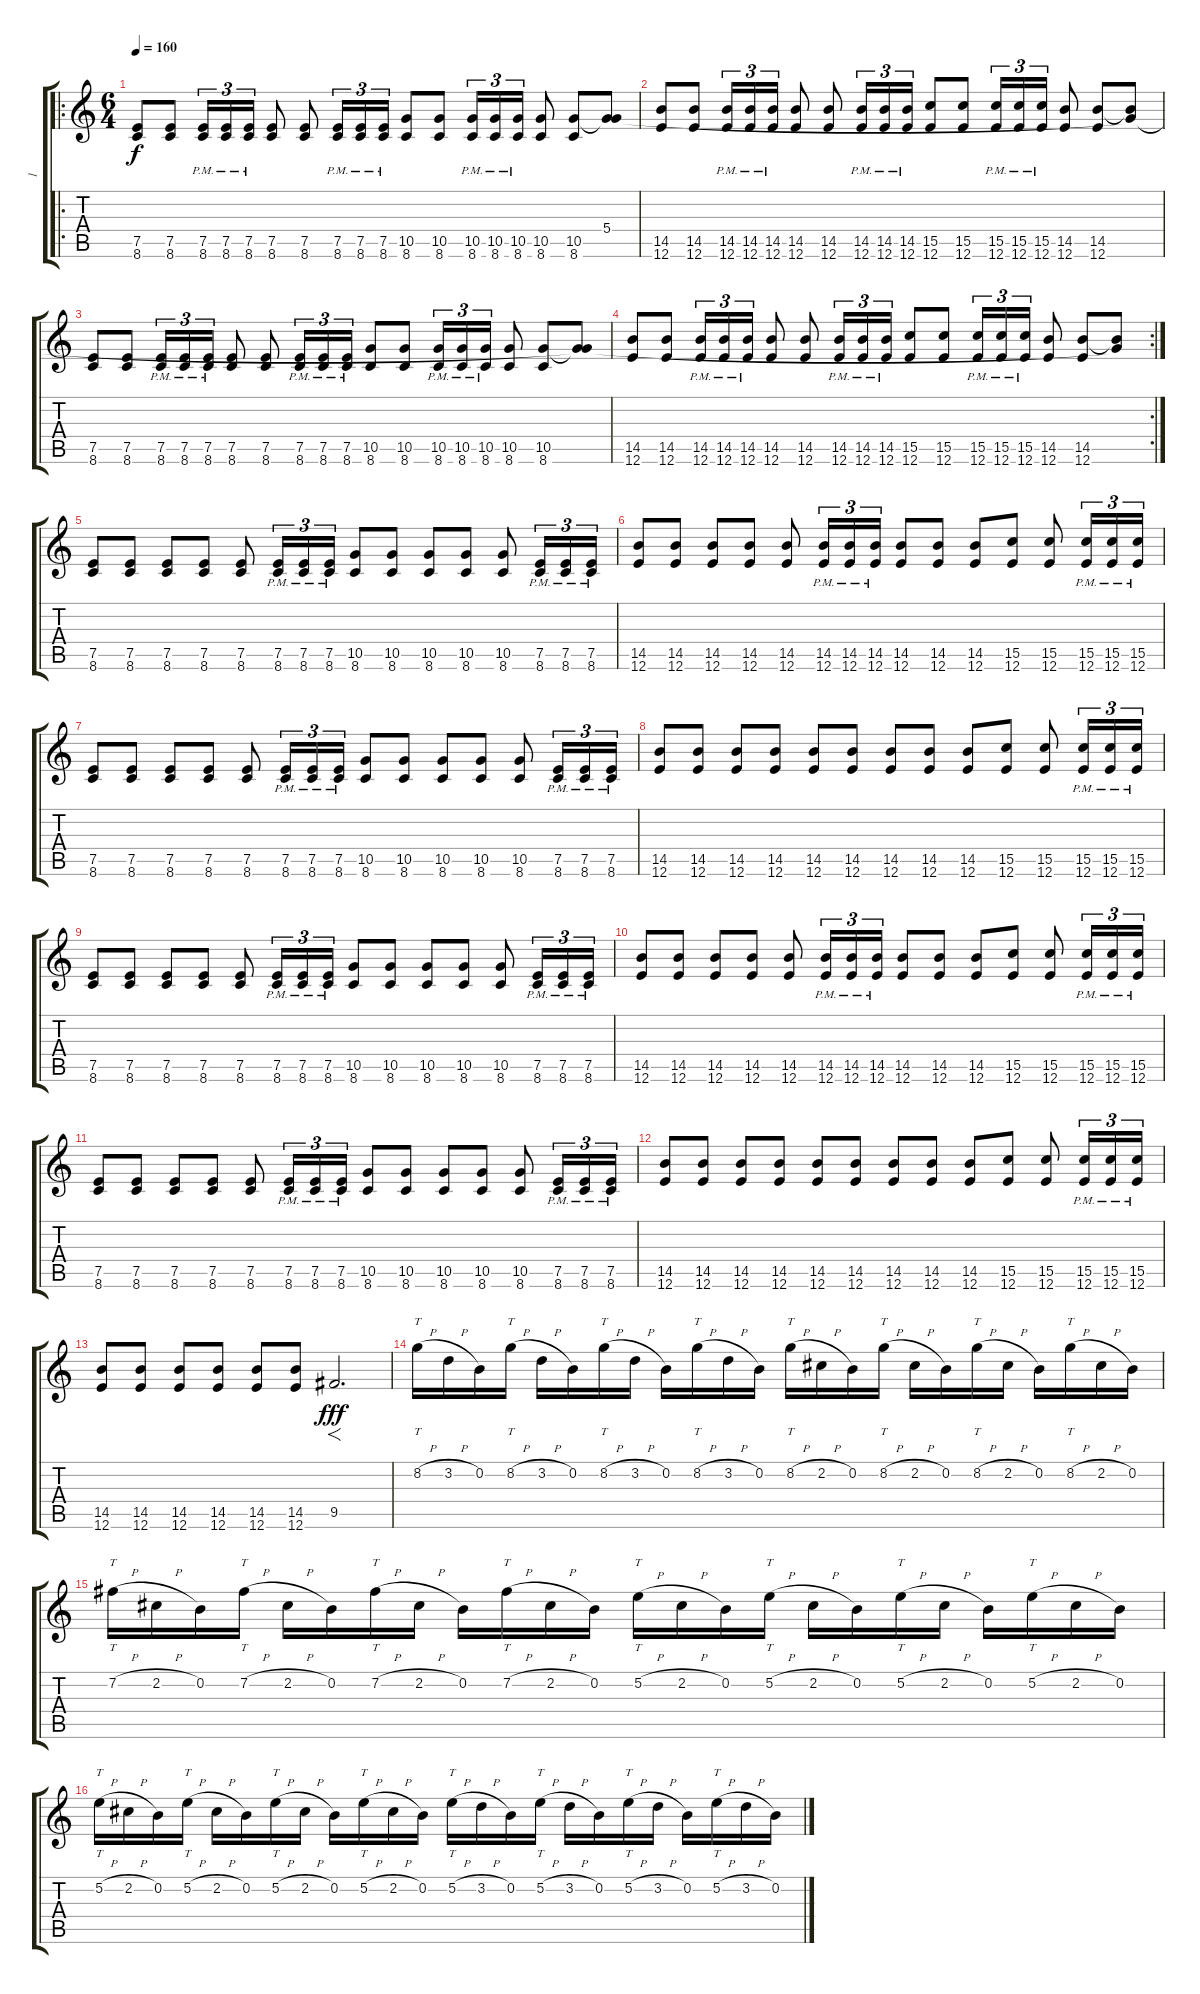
\track ("1" "1") {instrument overdrivenguitar}
\staff {score tabs}
\tuning (E4 B3 G3 D3 A2 E2) {hide}
\ro
\ts (6 4)
\tempo 160
\clef g2
\ks c
(7.5 8.6).8{dy f instrument overdrivenguitar} (7.5 8.6).8 (7.5{pm} 8.6{pm}).16{tu (3 2)} (7.5{pm} 8.6{pm}).16{tu (3 2)} (7.5{pm} 8.6{pm}).16{tu (3 2)} (7.5 8.6).8 (7.5 8.6).8 (7.5{pm} 8.6{pm}).16{tu (3 2)} (7.5{pm} 8.6{pm}).16{tu (3 2)} (7.5{pm} 8.6{pm}).16{tu (3 2)} (10.5 8.6).8 (10.5 8.6).8 (10.5{pm} 8.6{pm}).16{tu (3 2)} (10.5{pm} 8.6{pm}).16{tu (3 2)} (10.5{pm} 8.6{pm}).16{tu (3 2)} (10.5 8.6).8 (10.5 8.6).8 (5.4 10.5{t}).8 |
(14.5 12.6).8 (14.5 12.6).8 (14.5{pm} 12.6{pm}).16{tu (3 2)} (14.5{pm} 12.6{pm}).16{tu (3 2)} (14.5{pm} 12.6{pm}).16{tu (3 2)} (14.5 12.6).8 (14.5 12.6).8 (14.5{pm} 12.6{pm}).16{tu (3 2)} (14.5{pm} 12.6{pm}).16{tu (3 2)} (14.5{pm} 12.6{pm}).16{tu (3 2)} (15.5 12.6).8 (15.5 12.6).8 (15.5{pm} 12.6{pm}).16{tu (3 2)} (15.5{pm} 12.6{pm}).16{tu (3 2)} (15.5{pm} 12.6{pm}).16{tu (3 2)} (14.5 12.6).8 (14.5 12.6).8 (5.4{t} 14.5{t}).8 |
(7.5 8.6).8 (7.5 8.6).8 (7.5{pm} 8.6{pm}).16{tu (3 2)} (7.5{pm} 8.6{pm}).16{tu (3 2)} (7.5{pm} 8.6{pm}).16{tu (3 2)} (7.5 8.6).8 (7.5 8.6).8 (7.5{pm} 8.6{pm}).16{tu (3 2)} (7.5{pm} 8.6{pm}).16{tu (3 2)} (7.5{pm} 8.6{pm}).16{tu (3 2)} (10.5 8.6).8 (10.5 8.6).8 (10.5{pm} 8.6{pm}).16{tu (3 2)} (10.5{pm} 8.6{pm}).16{tu (3 2)} (10.5{pm} 8.6{pm}).16{tu (3 2)} (10.5 8.6).8 (10.5 8.6).8 (5.4{t} 10.5{t}).8 |
\rc 2
(14.5 12.6).8 (14.5 12.6).8 (14.5{pm} 12.6{pm}).16{tu (3 2)} (14.5{pm} 12.6{pm}).16{tu (3 2)} (14.5{pm} 12.6{pm}).16{tu (3 2)} (14.5 12.6).8 (14.5 12.6).8 (14.5{pm} 12.6{pm}).16{tu (3 2)} (14.5{pm} 12.6{pm}).16{tu (3 2)} (14.5{pm} 12.6{pm}).16{tu (3 2)} (15.5 12.6).8 (15.5 12.6).8 (15.5{pm} 12.6{pm}).16{tu (3 2)} (15.5{pm} 12.6{pm}).16{tu (3 2)} (15.5{pm} 12.6{pm}).16{tu (3 2)} (14.5 12.6).8 (14.5 12.6).8 (5.4{t} 14.5{t}).8 |
(7.5 8.6).8 (7.5 8.6).8 (7.5 8.6).8 (7.5 8.6).8 (7.5 8.6).8 (7.5{pm} 8.6{pm}).16{tu (3 2)} (7.5{pm} 8.6{pm}).16{tu (3 2)} (7.5{pm} 8.6{pm}).16{tu (3 2)} (10.5 8.6).8 (10.5 8.6).8 (10.5 8.6).8 (10.5 8.6).8 (10.5 8.6).8 (7.5{pm} 8.6{pm}).16{tu (3 2)} (7.5{pm} 8.6{pm}).16{tu (3 2)} (7.5{pm} 8.6{pm}).16{tu (3 2)} |
(14.5 12.6).8 (14.5 12.6).8 (14.5 12.6).8 (14.5 12.6).8 (14.5 12.6).8 (14.5{pm} 12.6{pm}).16{tu (3 2)} (14.5{pm} 12.6{pm}).16{tu (3 2)} (14.5{pm} 12.6{pm}).16{tu (3 2)} (14.5 12.6).8 (14.5 12.6).8 (14.5 12.6).8 (15.5 12.6).8 (15.5 12.6).8 (15.5{pm} 12.6{pm}).16{tu (3 2)} (15.5{pm} 12.6{pm}).16{tu (3 2)} (15.5{pm} 12.6{pm}).16{tu (3 2)} |
(7.5 8.6).8 (7.5 8.6).8 (7.5 8.6).8 (7.5 8.6).8 (7.5 8.6).8 (7.5{pm} 8.6{pm}).16{tu (3 2)} (7.5{pm} 8.6{pm}).16{tu (3 2)} (7.5{pm} 8.6{pm}).16{tu (3 2)} (10.5 8.6).8 (10.5 8.6).8 (10.5 8.6).8 (10.5 8.6).8 (10.5 8.6).8 (7.5{pm} 8.6{pm}).16{tu (3 2)} (7.5{pm} 8.6{pm}).16{tu (3 2)} (7.5{pm} 8.6{pm}).16{tu (3 2)} |
(14.5 12.6).8 (14.5 12.6).8 (14.5 12.6).8 (14.5 12.6).8 (14.5 12.6).8 (14.5 12.6).8 (14.5 12.6).8 (14.5 12.6).8 (14.5 12.6).8 (15.5 12.6).8 (15.5 12.6).8 (15.5{pm} 12.6{pm}).16{tu (3 2)} (15.5{pm} 12.6{pm}).16{tu (3 2)} (15.5{pm} 12.6{pm}).16{tu (3 2)} |
(7.5 8.6).8 (7.5 8.6).8 (7.5 8.6).8 (7.5 8.6).8 (7.5 8.6).8 (7.5{pm} 8.6{pm}).16{tu (3 2)} (7.5{pm} 8.6{pm}).16{tu (3 2)} (7.5{pm} 8.6{pm}).16{tu (3 2)} (10.5 8.6).8 (10.5 8.6).8 (10.5 8.6).8 (10.5 8.6).8 (10.5 8.6).8 (7.5{pm} 8.6{pm}).16{tu (3 2)} (7.5{pm} 8.6{pm}).16{tu (3 2)} (7.5{pm} 8.6{pm}).16{tu (3 2)} |
(14.5 12.6).8 (14.5 12.6).8 (14.5 12.6).8 (14.5 12.6).8 (14.5 12.6).8 (14.5{pm} 12.6{pm}).16{tu (3 2)} (14.5{pm} 12.6{pm}).16{tu (3 2)} (14.5{pm} 12.6{pm}).16{tu (3 2)} (14.5 12.6).8 (14.5 12.6).8 (14.5 12.6).8 (15.5 12.6).8 (15.5 12.6).8 (15.5{pm} 12.6{pm}).16{tu (3 2)} (15.5{pm} 12.6{pm}).16{tu (3 2)} (15.5{pm} 12.6{pm}).16{tu (3 2)} |
(7.5 8.6).8 (7.5 8.6).8 (7.5 8.6).8 (7.5 8.6).8 (7.5 8.6).8 (7.5{pm} 8.6{pm}).16{tu (3 2)} (7.5{pm} 8.6{pm}).16{tu (3 2)} (7.5{pm} 8.6{pm}).16{tu (3 2)} (10.5 8.6).8 (10.5 8.6).8 (10.5 8.6).8 (10.5 8.6).8 (10.5 8.6).8 (7.5{pm} 8.6{pm}).16{tu (3 2)} (7.5{pm} 8.6{pm}).16{tu (3 2)} (7.5{pm} 8.6{pm}).16{tu (3 2)} |
(14.5 12.6).8 (14.5 12.6).8 (14.5 12.6).8 (14.5 12.6).8 (14.5 12.6).8 (14.5 12.6).8 (14.5 12.6).8 (14.5 12.6).8 (14.5 12.6).8 (15.5 12.6).8 (15.5 12.6).8 (15.5{pm} 12.6{pm}).16{tu (3 2)} (15.5{pm} 12.6{pm}).16{tu (3 2)} (15.5{pm} 12.6{pm}).16{tu (3 2)} |
(14.5 12.6).8 (14.5 12.6).8 (14.5 12.6).8 (14.5 12.6).8 (14.5 12.6).8 (14.5 12.6).8 9.5.2{f d dy fff} |
8.2{h}.16{tt} 3.2{h}.16 0.2.16 8.2{h}.16{tt} 3.2{h}.16 0.2.16 8.2{h}.16{tt} 3.2{h}.16 0.2.16 8.2{h}.16{tt} 3.2{h}.16 0.2.16 8.2{h}.16{tt} 2.2{h}.16 0.2.16 8.2{h}.16{tt} 2.2{h}.16 0.2.16 8.2{h}.16{tt} 2.2{h}.16 0.2.16 8.2{h}.16{tt} 2.2{h}.16 0.2.16 |
7.2{h}.16{tt} 2.2{h}.16 0.2.16 7.2{h}.16{tt} 2.2{h}.16 0.2.16 7.2{h}.16{tt} 2.2{h}.16 0.2.16 7.2{h}.16{tt} 2.2{h}.16 0.2.16 5.2{h}.16{tt} 2.2{h}.16 0.2.16 5.2{h}.16{tt} 2.2{h}.16 0.2.16 5.2{h}.16{tt} 2.2{h}.16 0.2.16 5.2{h}.16{tt} 2.2{h}.16 0.2.16 |
5.2{h}.16{tt} 2.2{h}.16 0.2.16 5.2{h}.16{tt} 2.2{h}.16 0.2.16 5.2{h}.16{tt} 2.2{h}.16 0.2.16 5.2{h}.16{tt} 2.2{h}.16 0.2.16 5.2{h}.16{tt} 3.2{h}.16 0.2.16 5.2{h}.16{tt} 3.2{h}.16 0.2.16 5.2{h}.16{tt} 3.2{h}.16 0.2.16 5.2{h}.16{tt} 3.2{h}.16 0.2.16
